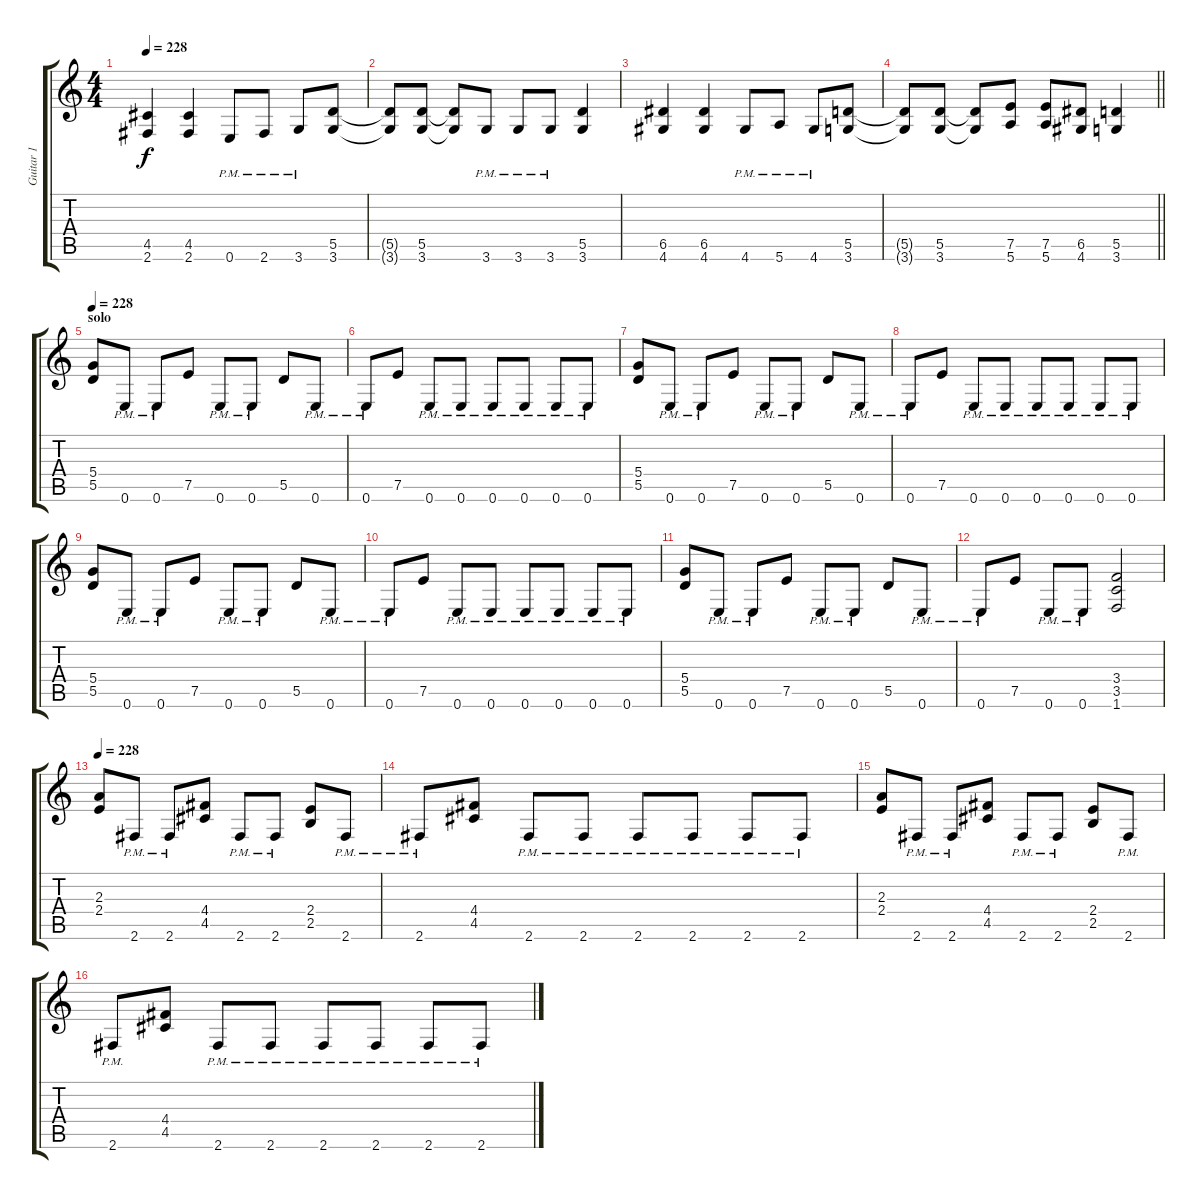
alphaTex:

\track ("Guitar 1" "Guitar 1") {instrument distortionguitar}
\staff {score tabs}
\tuning (E4 B3 G3 D3 A2 E2) {hide}
\ts (4 4)
\tempo 228
\clef g2
\ks c
(4.5 2.6).4{dy f} (4.5 2.6).4 0.6{pm}.8 2.6{pm}.8 3.6{pm}.8 (5.5 3.6).8 |
(5.5{t} 3.6{t}).8 (5.5 3.6).8 (5.5{t} 3.6{t}).8 3.6{pm}.8 3.6{pm}.8 3.6{pm}.8 (5.5 3.6).4 |
(6.5 4.6).4 (6.5 4.6).4 4.6{pm}.8 5.6{pm}.8 4.6{pm}.8 (5.5 3.6).8 |
\barLineRight lightlight
(5.5{t} 3.6{t}).8 (5.5 3.6).8 (5.5{t} 3.6{t}).8 (7.5 5.6).8 (7.5 5.6).8 (6.5 4.6).8 (5.5 3.6).4 |
\section ("" "solo")
\tempo 228
(5.4 5.5).8 0.6{pm}.8 0.6{pm}.8 7.5.8 0.6{pm}.8 0.6{pm}.8 5.5.8 0.6{pm}.8 |
0.6{pm}.8 7.5.8 0.6{pm}.8 0.6{pm}.8 0.6{pm}.8 0.6{pm}.8 0.6{pm}.8 0.6{pm}.8 |
(5.4 5.5).8 0.6{pm}.8 0.6{pm}.8 7.5.8 0.6{pm}.8 0.6{pm}.8 5.5.8 0.6{pm}.8 |
0.6{pm}.8 7.5.8 0.6{pm}.8 0.6{pm}.8 0.6{pm}.8 0.6{pm}.8 0.6{pm}.8 0.6{pm}.8 |
(5.4 5.5).8 0.6{pm}.8 0.6{pm}.8 7.5.8 0.6{pm}.8 0.6{pm}.8 5.5.8 0.6{pm}.8 |
0.6{pm}.8 7.5.8 0.6{pm}.8 0.6{pm}.8 0.6{pm}.8 0.6{pm}.8 0.6{pm}.8 0.6{pm}.8 |
(5.4 5.5).8 0.6{pm}.8 0.6{pm}.8 7.5.8 0.6{pm}.8 0.6{pm}.8 5.5.8 0.6{pm}.8 |
0.6{pm}.8 7.5.8 0.6{pm}.8 0.6{pm}.8 (3.4 3.5 1.6).2 |
\tempo 228
(2.3 2.4).8 2.6{pm}.8 2.6{pm}.8 (4.4 4.5).8 2.6{pm}.8 2.6{pm}.8 (2.4 2.5).8 2.6{pm}.8 |
2.6{pm}.8 (4.4 4.5).8 2.6{pm}.8 2.6{pm}.8 2.6{pm}.8 2.6{pm}.8 2.6{pm}.8 2.6{pm}.8 |
(2.3 2.4).8 2.6{pm}.8 2.6{pm}.8 (4.4 4.5).8 2.6{pm}.8 2.6{pm}.8 (2.4 2.5).8 2.6{pm}.8 |
2.6{pm}.8 (4.4 4.5).8 2.6{pm}.8 2.6{pm}.8 2.6{pm}.8 2.6{pm}.8 2.6{pm}.8 2.6{pm}.8
